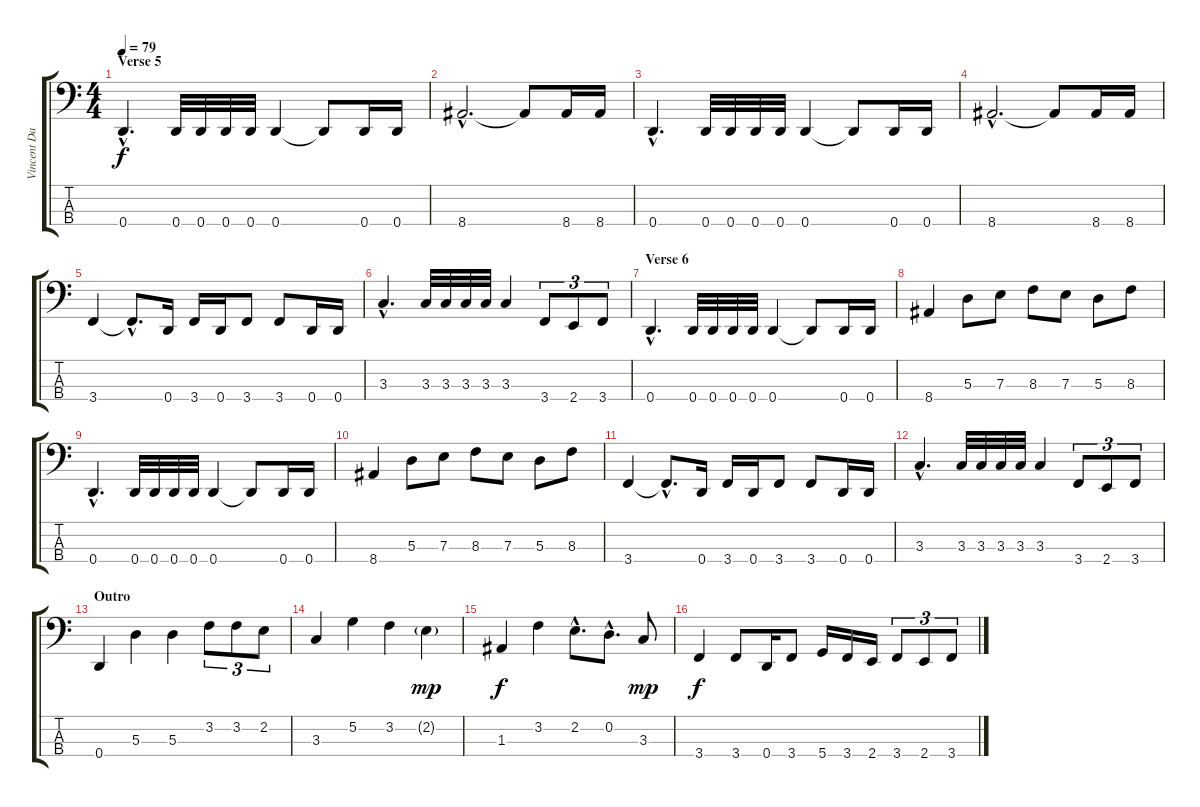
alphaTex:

\track ("Vincent Danhier" "Vincent Da") {instrument electricbassfinger}
\staff {score tabs}
\tuning (G2 D2 A1 D1) {hide}
\ts (4 4)
\section ("" "Verse 5")
\tempo 79
\clef f4
\ks c
0.4{hac}.4{d dy f} 0.4.32 0.4.32 0.4.32 0.4.32 0.4.4 0.4{t}.8 0.4.16 0.4.16 |
8.4{hac}.2{d} 8.4{t}.8 8.4.16 8.4.16 |
0.4{hac}.4{d} 0.4.32 0.4.32 0.4.32 0.4.32 0.4.4 0.4{t}.8 0.4.16 0.4.16 |
8.4{hac}.2{d} 8.4{t}.8 8.4.16 8.4.16 |
3.4.4 3.4{hac t}.8{d} 0.4.16 3.4.16 0.4.16 3.4.8 3.4.8 0.4.16 0.4.16 |
3.3{hac}.4{d} 3.3.32 3.3.32 3.3.32 3.3.32 3.3.4 3.4.8{tu (3 2)} 2.4.8{tu (3 2)} 3.4.8{tu (3 2)} |
\section ("" "Verse 6")
0.4{hac}.4{d} 0.4.32 0.4.32 0.4.32 0.4.32 0.4.4 0.4{t}.8 0.4.16 0.4.16 |
8.4.4 5.3.8 7.3.8 8.3.8 7.3.8 5.3.8 8.3.8 |
0.4{hac}.4{d} 0.4.32 0.4.32 0.4.32 0.4.32 0.4.4 0.4{t}.8 0.4.16 0.4.16 |
8.4.4 5.3.8 7.3.8 8.3.8 7.3.8 5.3.8 8.3.8 |
3.4.4 3.4{hac t}.8{d} 0.4.16 3.4.16 0.4.16 3.4.8 3.4.8 0.4.16 0.4.16 |
3.3{hac}.4{d} 3.3.32 3.3.32 3.3.32 3.3.32 3.3.4 3.4.8{tu (3 2)} 2.4.8{tu (3 2)} 3.4.8{tu (3 2)} |
\section ("" "Outro")
0.4.4 5.3.4 5.3.4 3.2.8{tu (3 2)} 3.2.8{tu (3 2)} 2.2.8{tu (3 2)} |
3.3.4 5.2.4 3.2.4 2.2{g}.4{dy mp} |
1.3.4{dy f} 3.2.4 2.2{hac}.8{d} 0.2{hac}.8{d} 3.3.8{dy mp} |
3.4.4{dy f} 3.4.8 0.4.16 3.4.8 5.4.16 3.4.16 2.4.16 3.4.8{tu (3 2)} 2.4.8{tu (3 2)} 3.4.8{tu (3 2)}
